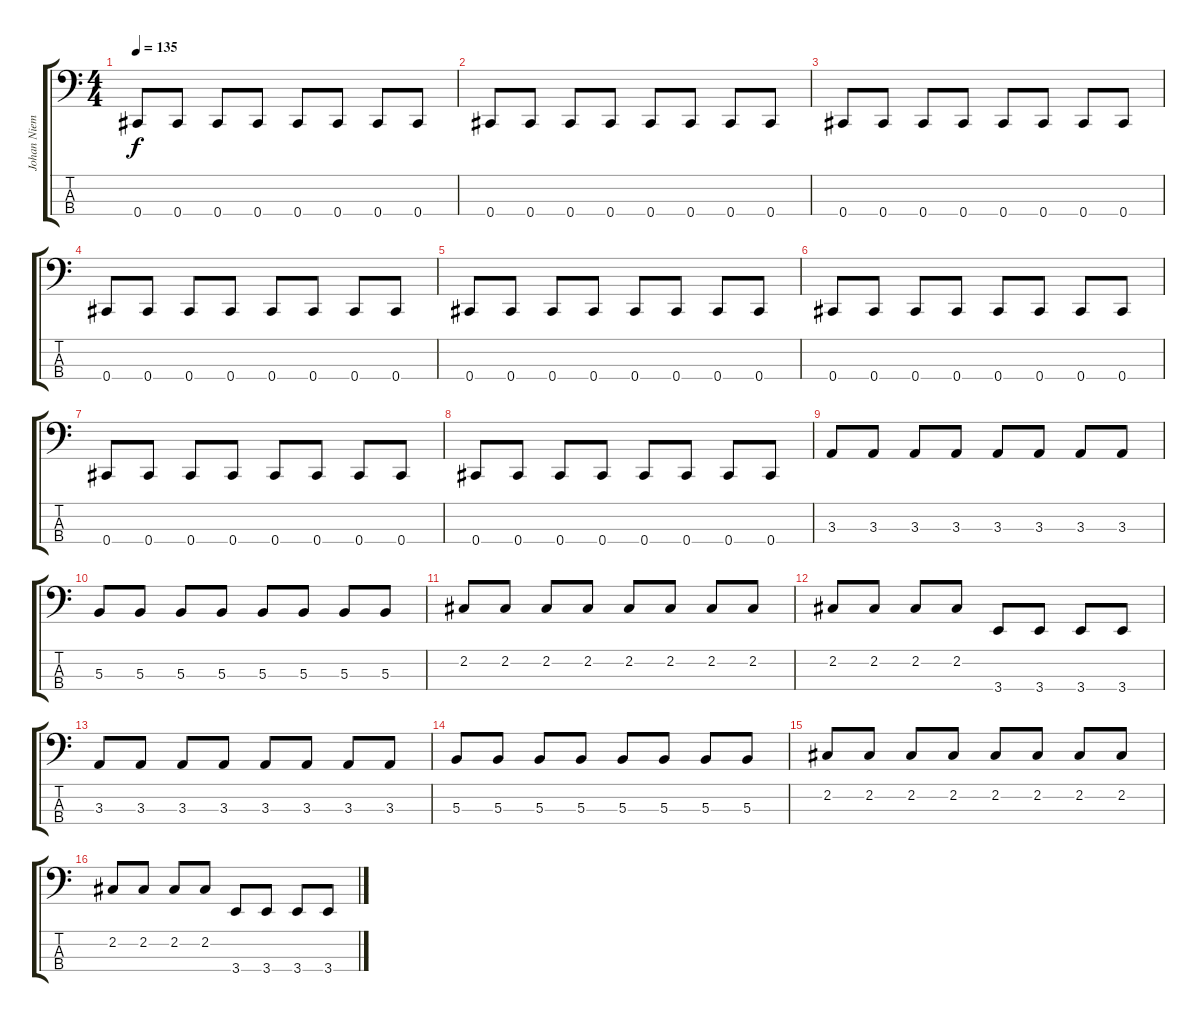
\track ("Johan Niemann" "Johan Niem") {instrument electricbassfinger}
\staff {score tabs}
\tuning (E2 B1 Gb1 Db1) {hide}
\ts (4 4)
\tempo 135
\clef f4
\ks c
0.4.8{dy f} 0.4.8 0.4.8 0.4.8 0.4.8 0.4.8 0.4.8 0.4.8 |
0.4.8 0.4.8 0.4.8 0.4.8 0.4.8 0.4.8 0.4.8 0.4.8 |
0.4.8 0.4.8 0.4.8 0.4.8 0.4.8 0.4.8 0.4.8 0.4.8 |
0.4.8 0.4.8 0.4.8 0.4.8 0.4.8 0.4.8 0.4.8 0.4.8 |
0.4.8 0.4.8 0.4.8 0.4.8 0.4.8 0.4.8 0.4.8 0.4.8 |
0.4.8 0.4.8 0.4.8 0.4.8 0.4.8 0.4.8 0.4.8 0.4.8 |
0.4.8 0.4.8 0.4.8 0.4.8 0.4.8 0.4.8 0.4.8 0.4.8 |
0.4.8 0.4.8 0.4.8 0.4.8 0.4.8 0.4.8 0.4.8 0.4.8 |
3.3.8 3.3.8 3.3.8 3.3.8 3.3.8 3.3.8 3.3.8 3.3.8 |
5.3.8 5.3.8 5.3.8 5.3.8 5.3.8 5.3.8 5.3.8 5.3.8 |
2.2.8 2.2.8 2.2.8 2.2.8 2.2.8 2.2.8 2.2.8 2.2.8 |
2.2.8 2.2.8 2.2.8 2.2.8 3.4.8 3.4.8 3.4.8 3.4.8 |
3.3.8 3.3.8 3.3.8 3.3.8 3.3.8 3.3.8 3.3.8 3.3.8 |
5.3.8 5.3.8 5.3.8 5.3.8 5.3.8 5.3.8 5.3.8 5.3.8 |
2.2.8 2.2.8 2.2.8 2.2.8 2.2.8 2.2.8 2.2.8 2.2.8 |
2.2.8 2.2.8 2.2.8 2.2.8 3.4.8 3.4.8 3.4.8 3.4.8
